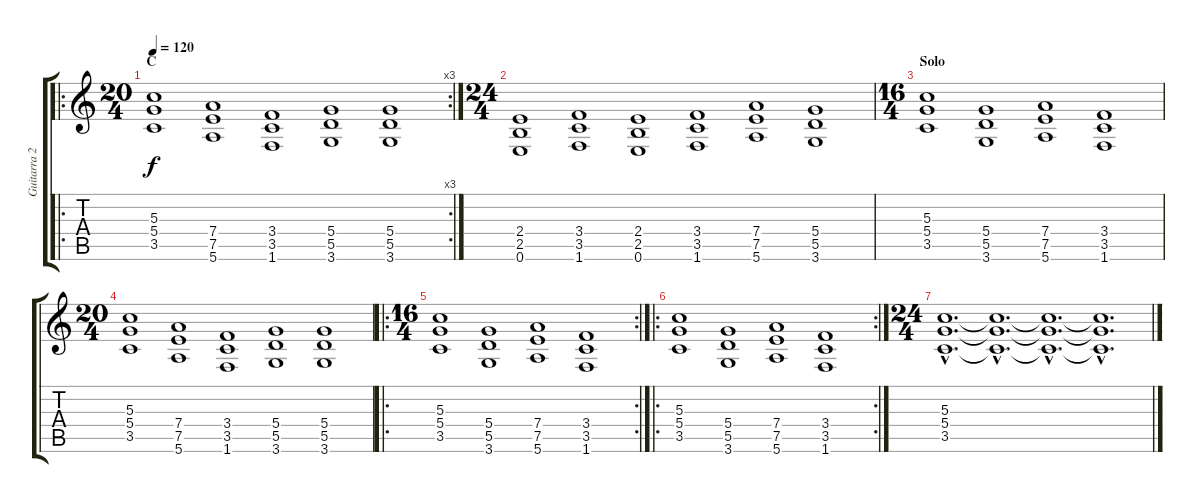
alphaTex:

\track ("Guitarra 2 ( Henry )" "Guitarra 2") {instrument distortionguitar}
\staff {score tabs}
\tuning (E4 B3 G3 D3 A2 E2) {hide}
\ro
\rc 3
\ts (20 4)
\section ("" "C")
\tempo 120
\clef g2
\ks c
(5.3 5.4 3.5).1{dy f} (7.4 7.5 5.6).1 (3.4 3.5 1.6).1 (5.4 5.5 3.6).1 (5.4 5.5 3.6).1 |
\ts (24 4)
(2.4 2.5 0.6).1 (3.4 3.5 1.6).1 (2.4 2.5 0.6).1 (3.4 3.5 1.6).1 (7.4 7.5 5.6).1 (5.4 5.5 3.6).1 |
\ts (16 4)
\section ("" "Solo")
(5.3 5.4 3.5).1 (5.4 5.5 3.6).1 (7.4 7.5 5.6).1 (3.4 3.5 1.6).1 |
\ts (20 4)
(5.3 5.4 3.5).1 (7.4 7.5 5.6).1 (3.4 3.5 1.6).1 (5.4 5.5 3.6).1 (5.4 5.5 3.6).1 |
\ro
\rc 2
\ts (16 4)
(5.3 5.4 3.5).1 (5.4 5.5 3.6).1 (7.4 7.5 5.6).1 (3.4 3.5 1.6).1 |
\ro
\rc 2
(5.3 5.4 3.5).1{volume 16} (5.4 5.5 3.6).1 (7.4 7.5 5.6).1 (3.4 3.5 1.6).1 |
\ts (24 4)
(5.3{hac} 5.4{hac} 3.5{hac}).1{d} (5.3{hac t} 5.4{hac t} 3.5{hac t}).1{d} (5.3{hac t} 5.4{hac t} 3.5{hac t}).1{d} (5.3{hac t} 5.4{hac t} 3.5{hac t}).1{d}
